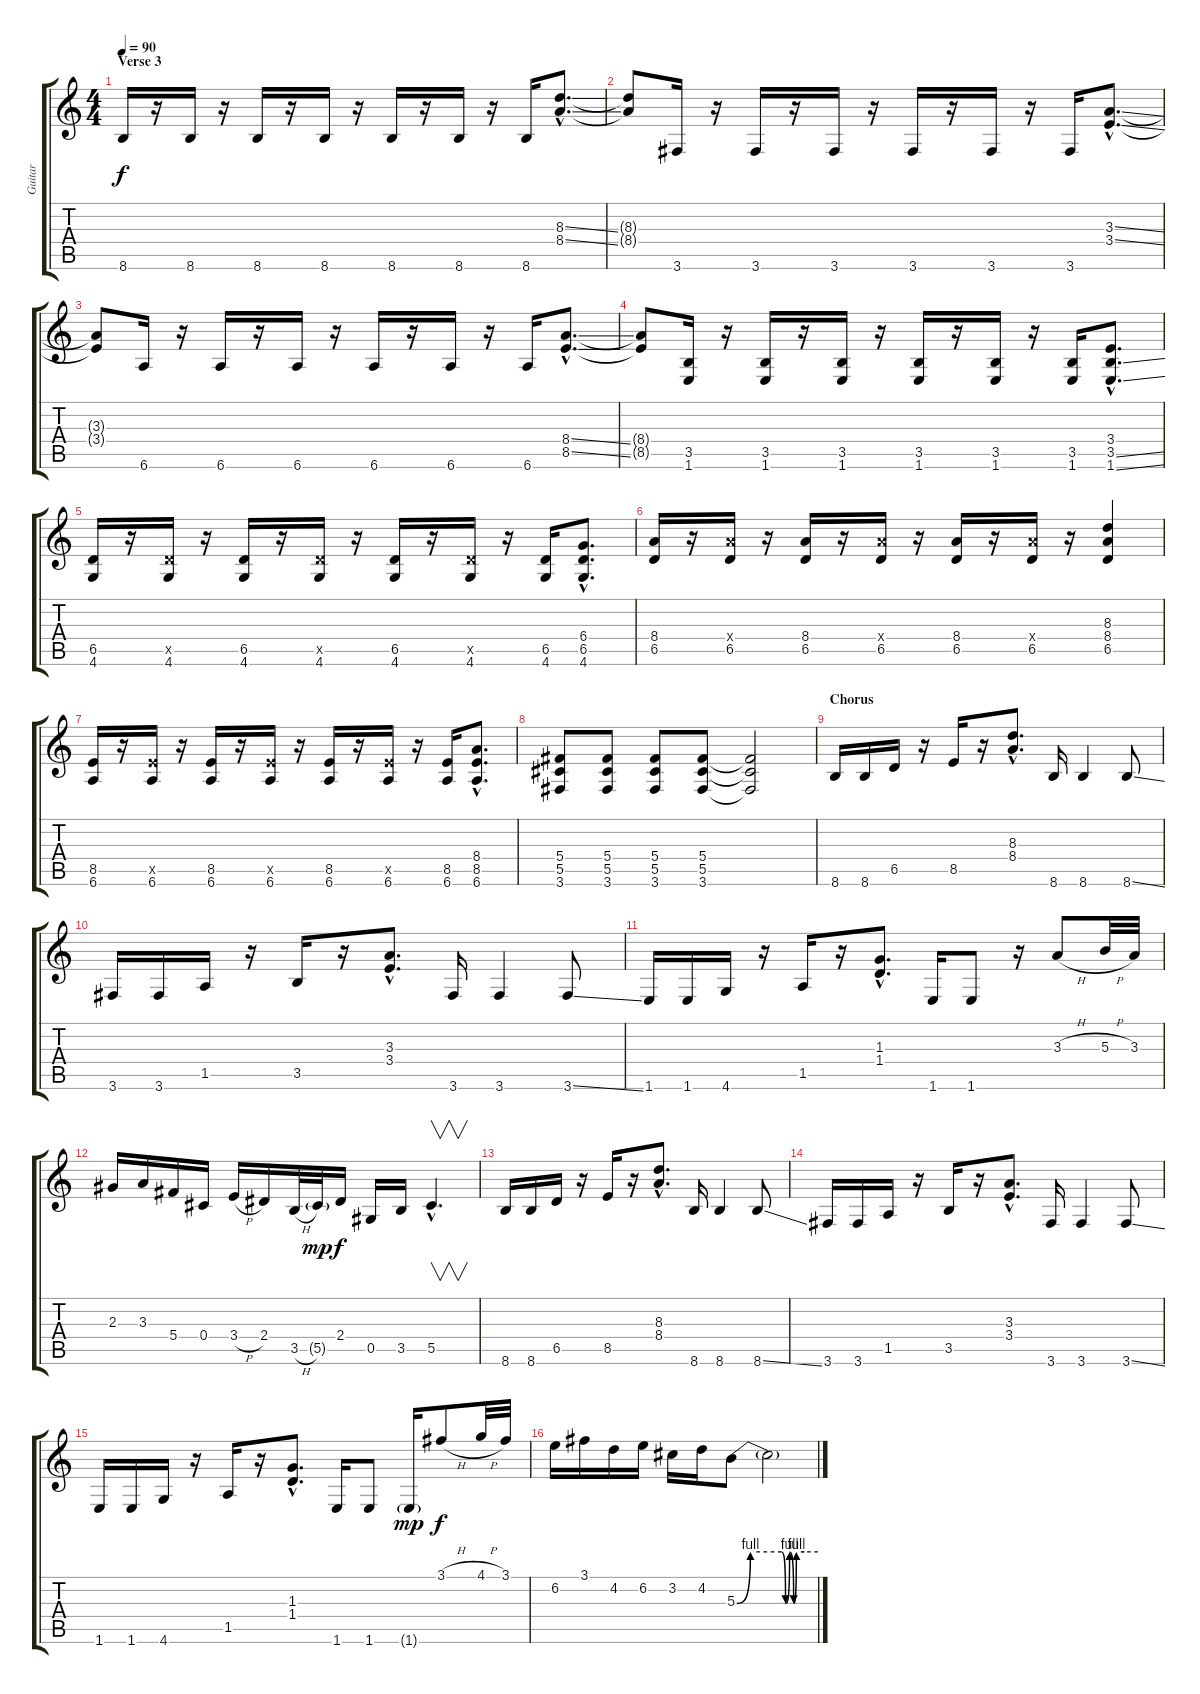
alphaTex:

\track ("Guitar" "Guitar") {instrument overdrivenguitar}
\staff {score tabs}
\tuning (Eb4 Bb3 Gb3 Db3 Ab2 Eb2) {hide}
\ts (4 4)
\section ("" "Verse 3")
\tempo 90
\clef g2
\ks c
8.6.16{dy f} r.16 8.6.16 r.16 8.6.16 r.16 8.6.16 r.16 8.6.16 r.16 8.6.16 r.16 8.6.16 (8.3{ss hac} 8.4{ss hac}).8{d} |
(8.3{t} 8.4{t}).8 3.6.16 r.16 3.6.16 r.16 3.6.16 r.16 3.6.16 r.16 3.6.16 r.16 3.6.16 (3.3{ss hac} 3.4{ss hac}).8{d} |
(3.3{t} 3.4{t}).8 6.6.16 r.16 6.6.16 r.16 6.6.16 r.16 6.6.16 r.16 6.6.16 r.16 6.6.16 (8.4{ss hac} 8.5{ss hac}).8{d} |
(8.4{t} 8.5{t}).8 (3.5 1.6).16 r.16 (3.5 1.6).16 r.16 (3.5 1.6).16 r.16 (3.5 1.6).16 r.16 (3.5 1.6).16 r.16 (3.5 1.6).16 (3.4{hac} 3.5{ss hac} 1.6{ss hac}).8{d} |
(6.5 4.6).16 r.16 (6.5{x} 4.6).16 r.16 (6.5 4.6).16 r.16 (6.5{x} 4.6).16 r.16 (6.5 4.6).16 r.16 (6.5{x} 4.6).16 r.16 (6.5 4.6).16 (6.4{hac} 6.5{hac} 4.6{hac}).8{d} |
(8.4 6.5).16 r.16 (8.4{x} 6.5).16 r.16 (8.4 6.5).16 r.16 (8.4{x} 6.5).16 r.16 (8.4 6.5).16 r.16 (8.4{x} 6.5).16 r.16 (8.3 8.4 6.5).4 |
(8.5 6.6).16 r.16 (8.5{x} 6.6).16 r.16 (8.5 6.6).16 r.16 (8.5{x} 6.6).16 r.16 (8.5 6.6).16 r.16 (8.5{x} 6.6).16 r.16 (8.5 6.6).16 (8.4{hac} 8.5{hac} 6.6{hac}).8{d} |
(5.4 5.5 3.6).8 (5.4 5.5 3.6).8 (5.4 5.5 3.6).8 (5.4 5.5 3.6).8 (5.4{t} 5.5{t} 3.6{t}).2 |
\section ("" "Chorus")
8.6.16 8.6.16 6.5.16 r.16 8.5.16 r.16 (8.3{hac} 8.4{hac}).8{d} 8.6.16 8.6.4 8.6{ss}.8 |
3.6.16 3.6.16 1.5.16 r.16 3.5.16 r.16 (3.3{hac} 3.4{hac}).8{d} 3.6.16 3.6.4 3.6{ss}.8 |
1.6.16 1.6.16 4.6.16 r.16 1.5.16 r.16 (1.3{hac} 1.4{hac}).8{d} 1.6.16 1.6.8 r.16 3.3{h}.8 5.3{h}.32 3.3.32 |
2.3.16 3.3.16 5.4.16 0.4.16 3.4{h}.16 2.4.16 3.5{h}.32 5.5{g}.32{dy mp} 2.4.16{dy f} 0.5.16 3.5.16 5.5{hac}.4{v d} |
8.6.16 8.6.16 6.5.16 r.16 8.5.16 r.16 (8.3{hac} 8.4{hac}).8{d} 8.6.16 8.6.4 8.6{ss}.8 |
3.6.16 3.6.16 1.5.16 r.16 3.5.16 r.16 (3.3{hac} 3.4{hac}).8{d} 3.6.16 3.6.4 3.6{ss}.8 |
1.6.16 1.6.16 4.6.16 r.16 1.5.16 r.16 (1.3{hac} 1.4{hac}).8{d} 1.6.16 1.6.8 1.6{g}.16{dy mp} 3.1{h}.8{dy f} 4.1{h}.32 3.1.32 |
6.2.16 3.1.16 4.2.16 6.2.16 3.2.16 4.2.16 5.3{be (custom 0 0 10 4 33 4 36 0 39 4 42 0 44 4 50 4 60 4)}.8 5.3{t}.2
